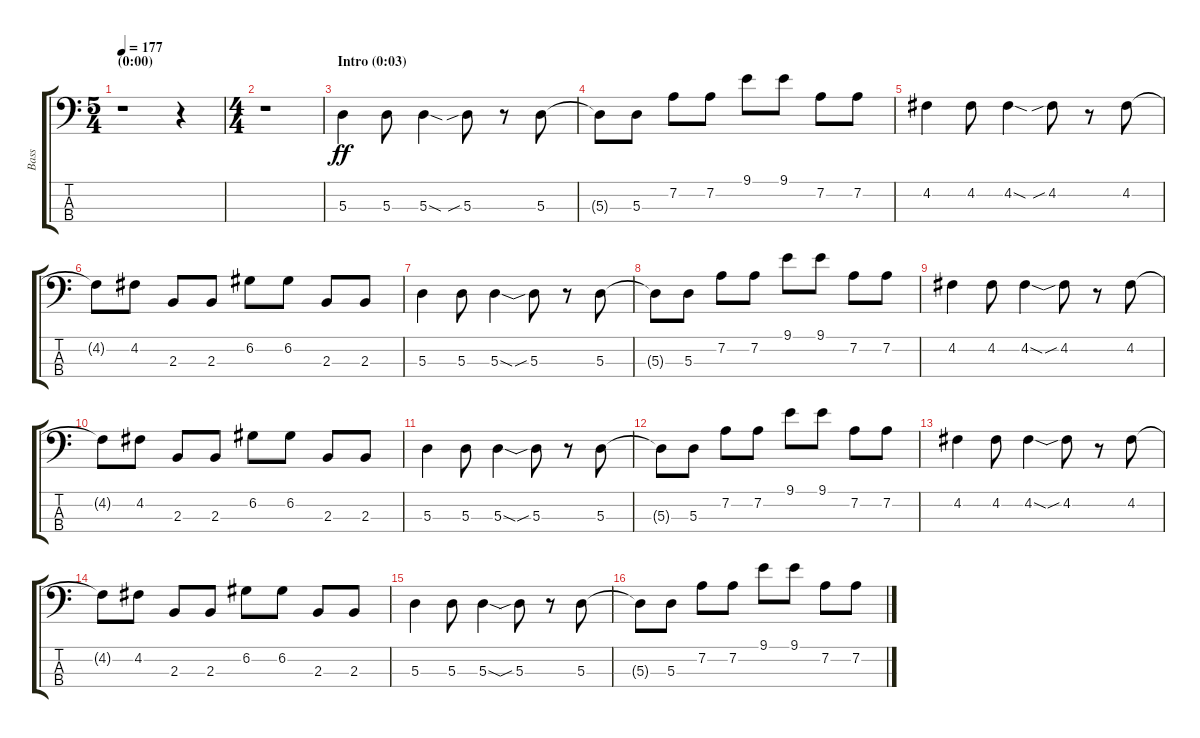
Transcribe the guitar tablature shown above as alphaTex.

\track ("Bass" "Bass") {instrument electricbassfinger}
\staff {score tabs}
\tuning (G2 D2 A1 D1) {hide}
\ts (5 4)
\section ("" "(0:00)")
\tempo 177
\clef f4
\ks c
r.1{dy ff instrument electricbassfinger} r.4 |
\ts (4 4)
r.1 |
\section ("" "Intro (0:03)")
5.3.4 5.3.8 5.3{sod}.4 5.3{sib}.8 r.8 5.3.8 |
5.3{t}.8 5.3.8 7.2.8 7.2.8 9.1.8 9.1.8 7.2.8 7.2.8 |
4.2.4 4.2.8 4.2{sod}.4 4.2{sib}.8 r.8 4.2.8 |
4.2{t}.8 4.2.8 2.3.8 2.3.8 6.2.8 6.2.8 2.3.8 2.3.8 |
5.3.4 5.3.8 5.3{sod}.4 5.3{sib}.8 r.8 5.3.8 |
5.3{t}.8 5.3.8 7.2.8 7.2.8 9.1.8 9.1.8 7.2.8 7.2.8 |
4.2.4 4.2.8 4.2{sod}.4 4.2{sib}.8 r.8 4.2.8 |
4.2{t}.8 4.2.8 2.3.8 2.3.8 6.2.8 6.2.8 2.3.8 2.3.8 |
5.3.4 5.3.8 5.3{sod}.4 5.3{sib}.8 r.8 5.3.8 |
5.3{t}.8 5.3.8 7.2.8 7.2.8 9.1.8 9.1.8 7.2.8 7.2.8 |
4.2.4 4.2.8 4.2{sod}.4 4.2{sib}.8 r.8 4.2.8 |
4.2{t}.8 4.2.8 2.3.8 2.3.8 6.2.8 6.2.8 2.3.8 2.3.8 |
5.3.4 5.3.8 5.3{sod}.4 5.3{sib}.8 r.8 5.3.8 |
5.3{t}.8 5.3.8 7.2.8 7.2.8 9.1.8 9.1.8 7.2.8 7.2.8
